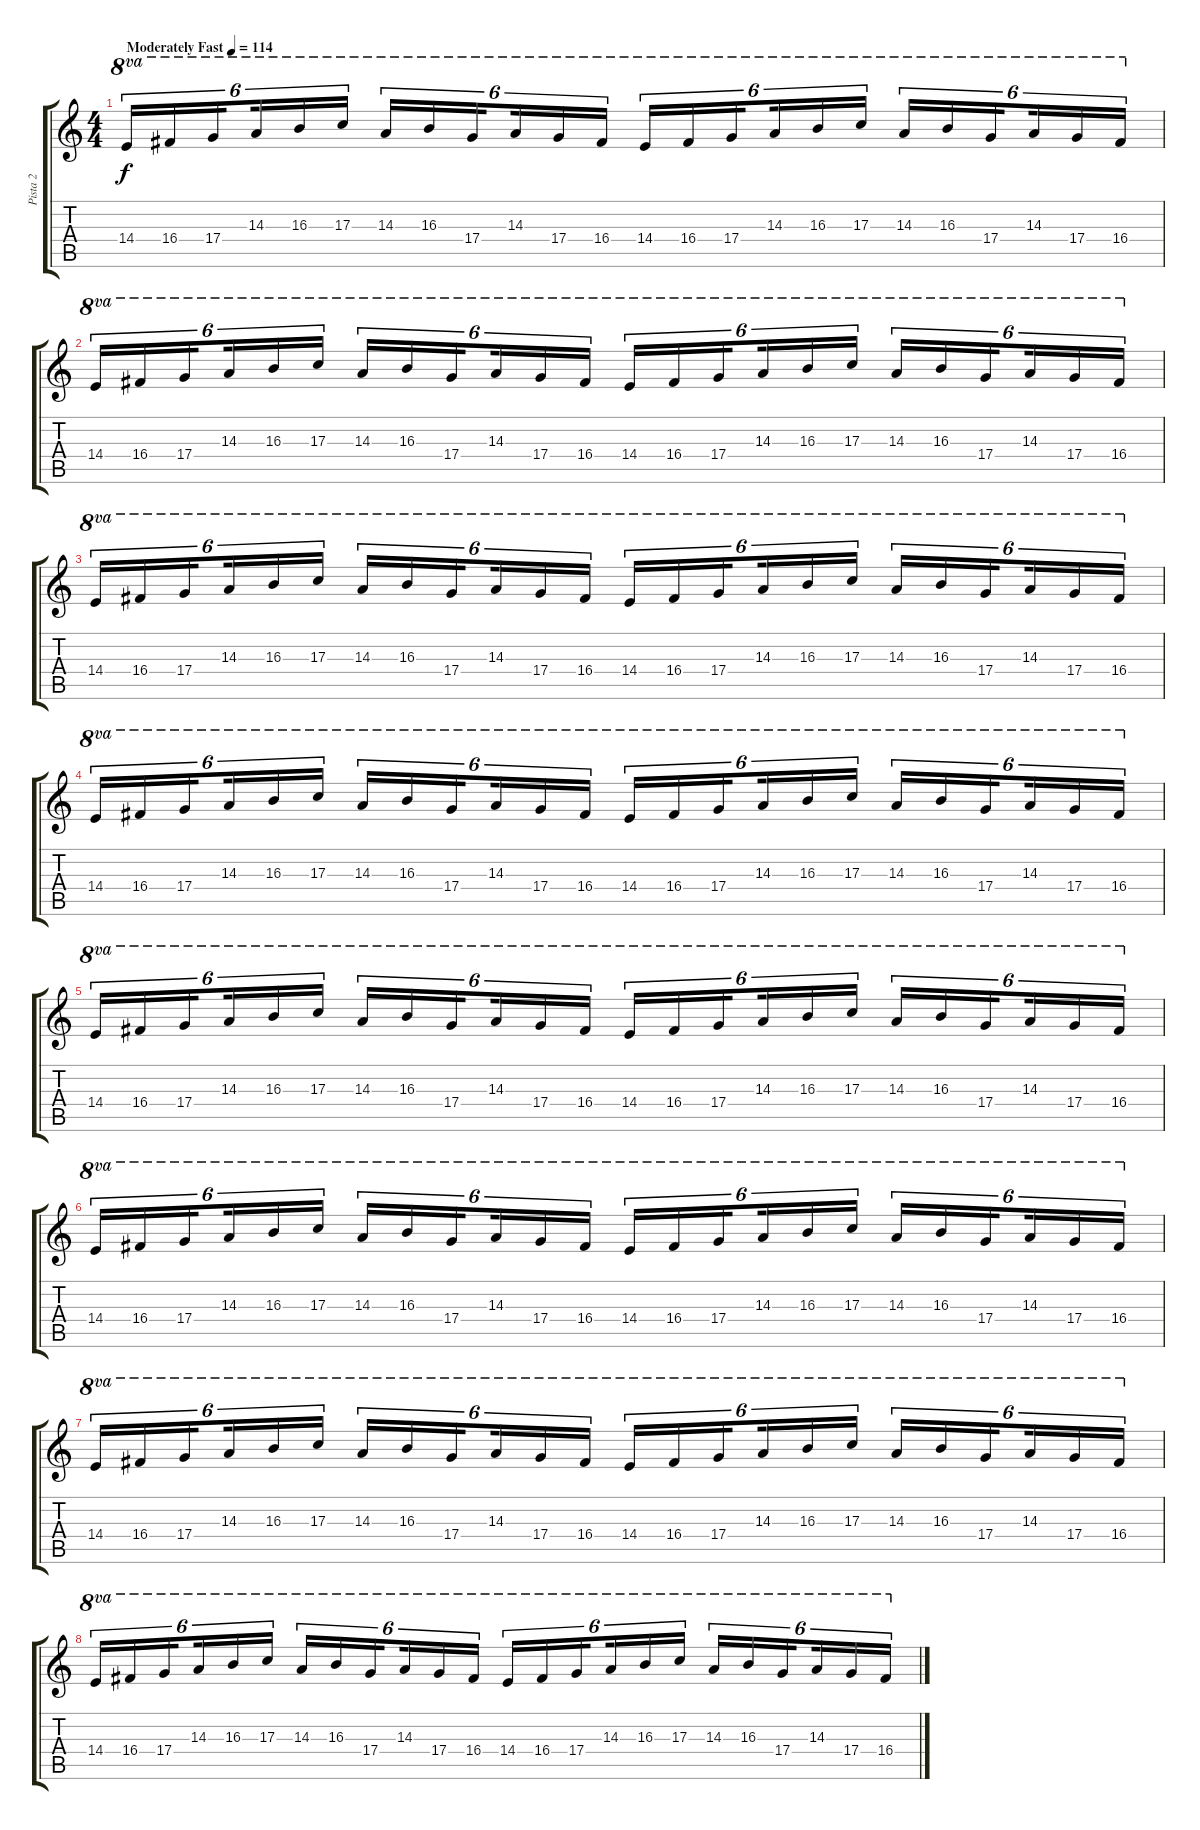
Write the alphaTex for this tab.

\track ("Pista 2" "Pista 2") {instrument overdrivenguitar}
\staff {score tabs}
\tuning (E4 B3 G3 D3 A2 E2) {hide}
\ts (4 4)
\tempo (114 "Moderately Fast")
\clef g2
\ks c
14.4.16{tu (6 4) ot 8va dy f instrument overdrivenguitar} 16.4.16{tu (6 4) ot 8va} 17.4.16{tu (6 4) ot 8va beam splitsecondary} 14.3.16{tu (6 4) ot 8va} 16.3.16{tu (6 4) ot 8va} 17.3.16{tu (6 4) ot 8va} 14.3.16{tu (6 4) ot 8va} 16.3.16{tu (6 4) ot 8va} 17.4.16{tu (6 4) ot 8va beam splitsecondary} 14.3.16{tu (6 4) ot 8va} 17.4.16{tu (6 4) ot 8va} 16.4.16{tu (6 4) ot 8va} 14.4.16{tu (6 4) ot 8va} 16.4.16{tu (6 4) ot 8va} 17.4.16{tu (6 4) ot 8va beam splitsecondary} 14.3.16{tu (6 4) ot 8va} 16.3.16{tu (6 4) ot 8va} 17.3.16{tu (6 4) ot 8va} 14.3.16{tu (6 4) ot 8va} 16.3.16{tu (6 4) ot 8va} 17.4.16{tu (6 4) ot 8va beam splitsecondary} 14.3.16{tu (6 4) ot 8va} 17.4.16{tu (6 4) ot 8va} 16.4.16{tu (6 4) ot 8va} |
14.4.16{tu (6 4) ot 8va} 16.4.16{tu (6 4) ot 8va} 17.4.16{tu (6 4) ot 8va beam splitsecondary} 14.3.16{tu (6 4) ot 8va} 16.3.16{tu (6 4) ot 8va} 17.3.16{tu (6 4) ot 8va} 14.3.16{tu (6 4) ot 8va} 16.3.16{tu (6 4) ot 8va} 17.4.16{tu (6 4) ot 8va beam splitsecondary} 14.3.16{tu (6 4) ot 8va} 17.4.16{tu (6 4) ot 8va} 16.4.16{tu (6 4) ot 8va} 14.4.16{tu (6 4) ot 8va} 16.4.16{tu (6 4) ot 8va} 17.4.16{tu (6 4) ot 8va beam splitsecondary} 14.3.16{tu (6 4) ot 8va} 16.3.16{tu (6 4) ot 8va} 17.3.16{tu (6 4) ot 8va} 14.3.16{tu (6 4) ot 8va} 16.3.16{tu (6 4) ot 8va} 17.4.16{tu (6 4) ot 8va beam splitsecondary} 14.3.16{tu (6 4) ot 8va} 17.4.16{tu (6 4) ot 8va} 16.4.16{tu (6 4) ot 8va} |
14.4.16{tu (6 4) ot 8va} 16.4.16{tu (6 4) ot 8va} 17.4.16{tu (6 4) ot 8va beam splitsecondary} 14.3.16{tu (6 4) ot 8va} 16.3.16{tu (6 4) ot 8va} 17.3.16{tu (6 4) ot 8va} 14.3.16{tu (6 4) ot 8va} 16.3.16{tu (6 4) ot 8va} 17.4.16{tu (6 4) ot 8va beam splitsecondary} 14.3.16{tu (6 4) ot 8va} 17.4.16{tu (6 4) ot 8va} 16.4.16{tu (6 4) ot 8va} 14.4.16{tu (6 4) ot 8va} 16.4.16{tu (6 4) ot 8va} 17.4.16{tu (6 4) ot 8va beam splitsecondary} 14.3.16{tu (6 4) ot 8va} 16.3.16{tu (6 4) ot 8va} 17.3.16{tu (6 4) ot 8va} 14.3.16{tu (6 4) ot 8va} 16.3.16{tu (6 4) ot 8va} 17.4.16{tu (6 4) ot 8va beam splitsecondary} 14.3.16{tu (6 4) ot 8va} 17.4.16{tu (6 4) ot 8va} 16.4.16{tu (6 4) ot 8va} |
14.4.16{tu (6 4) ot 8va} 16.4.16{tu (6 4) ot 8va} 17.4.16{tu (6 4) ot 8va beam splitsecondary} 14.3.16{tu (6 4) ot 8va} 16.3.16{tu (6 4) ot 8va} 17.3.16{tu (6 4) ot 8va} 14.3.16{tu (6 4) ot 8va} 16.3.16{tu (6 4) ot 8va} 17.4.16{tu (6 4) ot 8va beam splitsecondary} 14.3.16{tu (6 4) ot 8va} 17.4.16{tu (6 4) ot 8va} 16.4.16{tu (6 4) ot 8va} 14.4.16{tu (6 4) ot 8va} 16.4.16{tu (6 4) ot 8va} 17.4.16{tu (6 4) ot 8va beam splitsecondary} 14.3.16{tu (6 4) ot 8va} 16.3.16{tu (6 4) ot 8va} 17.3.16{tu (6 4) ot 8va} 14.3.16{tu (6 4) ot 8va} 16.3.16{tu (6 4) ot 8va} 17.4.16{tu (6 4) ot 8va beam splitsecondary} 14.3.16{tu (6 4) ot 8va} 17.4.16{tu (6 4) ot 8va} 16.4.16{tu (6 4) ot 8va} |
14.4.16{tu (6 4) ot 8va} 16.4.16{tu (6 4) ot 8va} 17.4.16{tu (6 4) ot 8va beam splitsecondary} 14.3.16{tu (6 4) ot 8va} 16.3.16{tu (6 4) ot 8va} 17.3.16{tu (6 4) ot 8va} 14.3.16{tu (6 4) ot 8va} 16.3.16{tu (6 4) ot 8va} 17.4.16{tu (6 4) ot 8va beam splitsecondary} 14.3.16{tu (6 4) ot 8va} 17.4.16{tu (6 4) ot 8va} 16.4.16{tu (6 4) ot 8va} 14.4.16{tu (6 4) ot 8va} 16.4.16{tu (6 4) ot 8va} 17.4.16{tu (6 4) ot 8va beam splitsecondary} 14.3.16{tu (6 4) ot 8va} 16.3.16{tu (6 4) ot 8va} 17.3.16{tu (6 4) ot 8va} 14.3.16{tu (6 4) ot 8va} 16.3.16{tu (6 4) ot 8va} 17.4.16{tu (6 4) ot 8va beam splitsecondary} 14.3.16{tu (6 4) ot 8va} 17.4.16{tu (6 4) ot 8va} 16.4.16{tu (6 4) ot 8va} |
14.4.16{tu (6 4) ot 8va} 16.4.16{tu (6 4) ot 8va} 17.4.16{tu (6 4) ot 8va beam splitsecondary} 14.3.16{tu (6 4) ot 8va} 16.3.16{tu (6 4) ot 8va} 17.3.16{tu (6 4) ot 8va} 14.3.16{tu (6 4) ot 8va} 16.3.16{tu (6 4) ot 8va} 17.4.16{tu (6 4) ot 8va beam splitsecondary} 14.3.16{tu (6 4) ot 8va} 17.4.16{tu (6 4) ot 8va} 16.4.16{tu (6 4) ot 8va} 14.4.16{tu (6 4) ot 8va} 16.4.16{tu (6 4) ot 8va} 17.4.16{tu (6 4) ot 8va beam splitsecondary} 14.3.16{tu (6 4) ot 8va} 16.3.16{tu (6 4) ot 8va} 17.3.16{tu (6 4) ot 8va} 14.3.16{tu (6 4) ot 8va} 16.3.16{tu (6 4) ot 8va} 17.4.16{tu (6 4) ot 8va beam splitsecondary} 14.3.16{tu (6 4) ot 8va} 17.4.16{tu (6 4) ot 8va} 16.4.16{tu (6 4) ot 8va} |
14.4.16{tu (6 4) ot 8va} 16.4.16{tu (6 4) ot 8va} 17.4.16{tu (6 4) ot 8va beam splitsecondary} 14.3.16{tu (6 4) ot 8va} 16.3.16{tu (6 4) ot 8va} 17.3.16{tu (6 4) ot 8va} 14.3.16{tu (6 4) ot 8va} 16.3.16{tu (6 4) ot 8va} 17.4.16{tu (6 4) ot 8va beam splitsecondary} 14.3.16{tu (6 4) ot 8va} 17.4.16{tu (6 4) ot 8va} 16.4.16{tu (6 4) ot 8va} 14.4.16{tu (6 4) ot 8va} 16.4.16{tu (6 4) ot 8va} 17.4.16{tu (6 4) ot 8va beam splitsecondary} 14.3.16{tu (6 4) ot 8va} 16.3.16{tu (6 4) ot 8va} 17.3.16{tu (6 4) ot 8va} 14.3.16{tu (6 4) ot 8va} 16.3.16{tu (6 4) ot 8va} 17.4.16{tu (6 4) ot 8va beam splitsecondary} 14.3.16{tu (6 4) ot 8va} 17.4.16{tu (6 4) ot 8va} 16.4.16{tu (6 4) ot 8va} |
14.4.16{tu (6 4) ot 8va} 16.4.16{tu (6 4) ot 8va} 17.4.16{tu (6 4) ot 8va beam splitsecondary} 14.3.16{tu (6 4) ot 8va} 16.3.16{tu (6 4) ot 8va} 17.3.16{tu (6 4) ot 8va} 14.3.16{tu (6 4) ot 8va} 16.3.16{tu (6 4) ot 8va} 17.4.16{tu (6 4) ot 8va beam splitsecondary} 14.3.16{tu (6 4) ot 8va} 17.4.16{tu (6 4) ot 8va} 16.4.16{tu (6 4) ot 8va} 14.4.16{tu (6 4) ot 8va} 16.4.16{tu (6 4) ot 8va} 17.4.16{tu (6 4) ot 8va beam splitsecondary} 14.3.16{tu (6 4) ot 8va} 16.3.16{tu (6 4) ot 8va} 17.3.16{tu (6 4) ot 8va} 14.3.16{tu (6 4) ot 8va} 16.3.16{tu (6 4) ot 8va} 17.4.16{tu (6 4) ot 8va beam splitsecondary} 14.3.16{tu (6 4) ot 8va} 17.4.16{tu (6 4) ot 8va} 16.4.16{tu (6 4) ot 8va}
